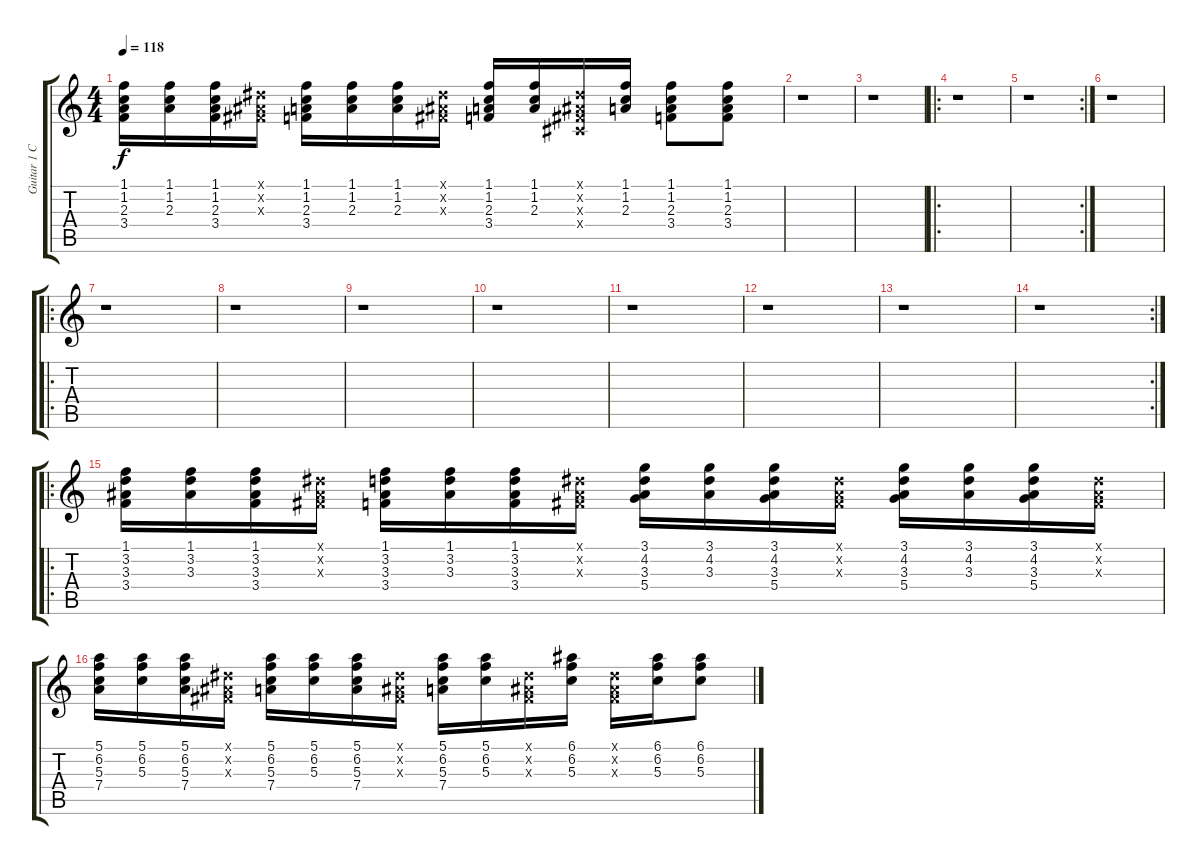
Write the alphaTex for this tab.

\track ("Guitar 1 Clean" "Guitar 1 C") {instrument electricguitarclean}
\staff {score tabs}
\tuning (E4 B3 G3 D3 A2 E2) {hide}
\ts (4 4)
\tempo 118
\clef g2
\ks c
(1.1 1.2 2.3 3.4).16{dy f} (1.1 1.2 2.3).16 (1.1 1.2 2.3 3.4).16 (-1.1{x} -1.2{x} -1.3{x}).16 (1.1 1.2 2.3 3.4).16 (1.1 1.2 2.3).16 (1.1 1.2 2.3).16 (-1.1{x} -1.2{x} -1.3{x}).16 (1.1 1.2 2.3 3.4).16 (1.1 1.2 2.3).16 (-1.1{x} -1.2{x} -1.3{x} -1.4{x}).16 (1.1 1.2 2.3).16 (1.1 1.2 2.3 3.4).8 (1.1 1.2 2.3 3.4).8 |
r.1 |
r.1 |
\ro
r.1 |
\rc 2
r.1 |
r.1 |
\ro
r.1 |
r.1 |
r.1 |
r.1 |
r.1 |
r.1 |
r.1 |
\rc 2
r.1 |
\ro
(1.1 3.2 3.3 3.4).16 (1.1 3.2 3.3).16 (1.1 3.2 3.3 3.4).16 (-1.1{x} -1.2{x} -1.3{x}).16 (1.1 3.2 3.3 3.4).16 (1.1 3.2 3.3).16 (1.1 3.2 3.3 3.4).16 (-1.1{x} -1.2{x} -1.3{x}).16 (3.1 4.2 3.3 5.4).16 (3.1 4.2 3.3).16 (3.1 4.2 3.3 5.4).16 (-1.1{x} -1.2{x} -1.3{x}).16 (3.1 4.2 3.3 5.4).16 (3.1 4.2 3.3).16 (3.1 4.2 3.3 5.4).16 (-1.1{x} -1.2{x} -1.3{x}).16 |
(5.1 6.2 5.3 7.4).16 (5.1 6.2 5.3).16 (5.1 6.2 5.3 7.4).16 (-1.1{x} -1.2{x} -1.3{x}).16 (5.1 6.2 5.3 7.4).16 (5.1 6.2 5.3).16 (5.1 6.2 5.3 7.4).16 (-1.1{x} -1.2{x} -1.3{x}).16 (5.1 6.2 5.3 7.4).16 (5.1 6.2 5.3).16 (-1.1{x} -1.2{x} -1.3{x}).16 (6.1 6.2 5.3).16 (-1.1{x} -1.2{x} -1.3{x}).16 (6.1 6.2 5.3).16 (6.1 6.2 5.3).8
